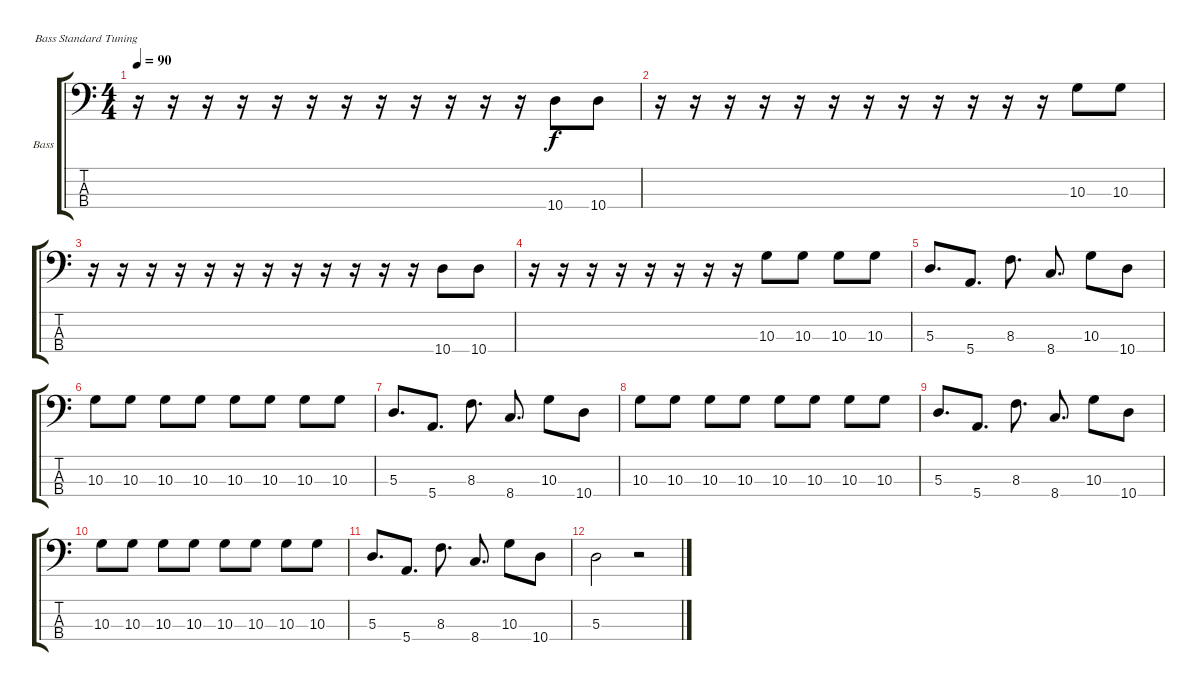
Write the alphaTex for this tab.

\defaultSystemsLayout 4
\bracketExtendMode groupsimilarinstruments
\firstSystemTrackNameOrientation horizontal
\otherSystemsTrackNameOrientation horizontal
\track ("Bass" "Bass") {instrument electricbassfinger}
\staff {score tabs}
\tuning (G2 D2 A1 E1)
\ts (4 4)
\tempo 90
\clef f4
\ks c
r.16{dy f} r.16 r.16 r.16 r.16 r.16 r.16 r.16 r.16 r.16 r.16 r.16 10.4.8 10.4.8 |
r.16 r.16 r.16 r.16 r.16 r.16 r.16 r.16 r.16 r.16 r.16 r.16 10.3.8 10.3.8 |
r.16 r.16 r.16 r.16 r.16 r.16 r.16 r.16 r.16 r.16 r.16 r.16 10.4.8 10.4.8 |
r.16 r.16 r.16 r.16 r.16 r.16 r.16 r.16 10.3.8 10.3.8 10.3.8 10.3.8 |
5.3.8{d} 5.4.8{d} 8.3.8{d} 8.4.8{d} 10.3.8 10.4.8 |
10.3.8 10.3.8 10.3.8 10.3.8 10.3.8 10.3.8 10.3.8 10.3.8 |
5.3.8{d} 5.4.8{d} 8.3.8{d} 8.4.8{d} 10.3.8 10.4.8 |
10.3.8 10.3.8 10.3.8 10.3.8 10.3.8 10.3.8 10.3.8 10.3.8 |
5.3.8{d} 5.4.8{d} 8.3.8{d} 8.4.8{d} 10.3.8 10.4.8 |
10.3.8 10.3.8 10.3.8 10.3.8 10.3.8 10.3.8 10.3.8 10.3.8 |
5.3.8{d} 5.4.8{d} 8.3.8{d} 8.4.8{d} 10.3.8 10.4.8 |
5.3.2 r.2
